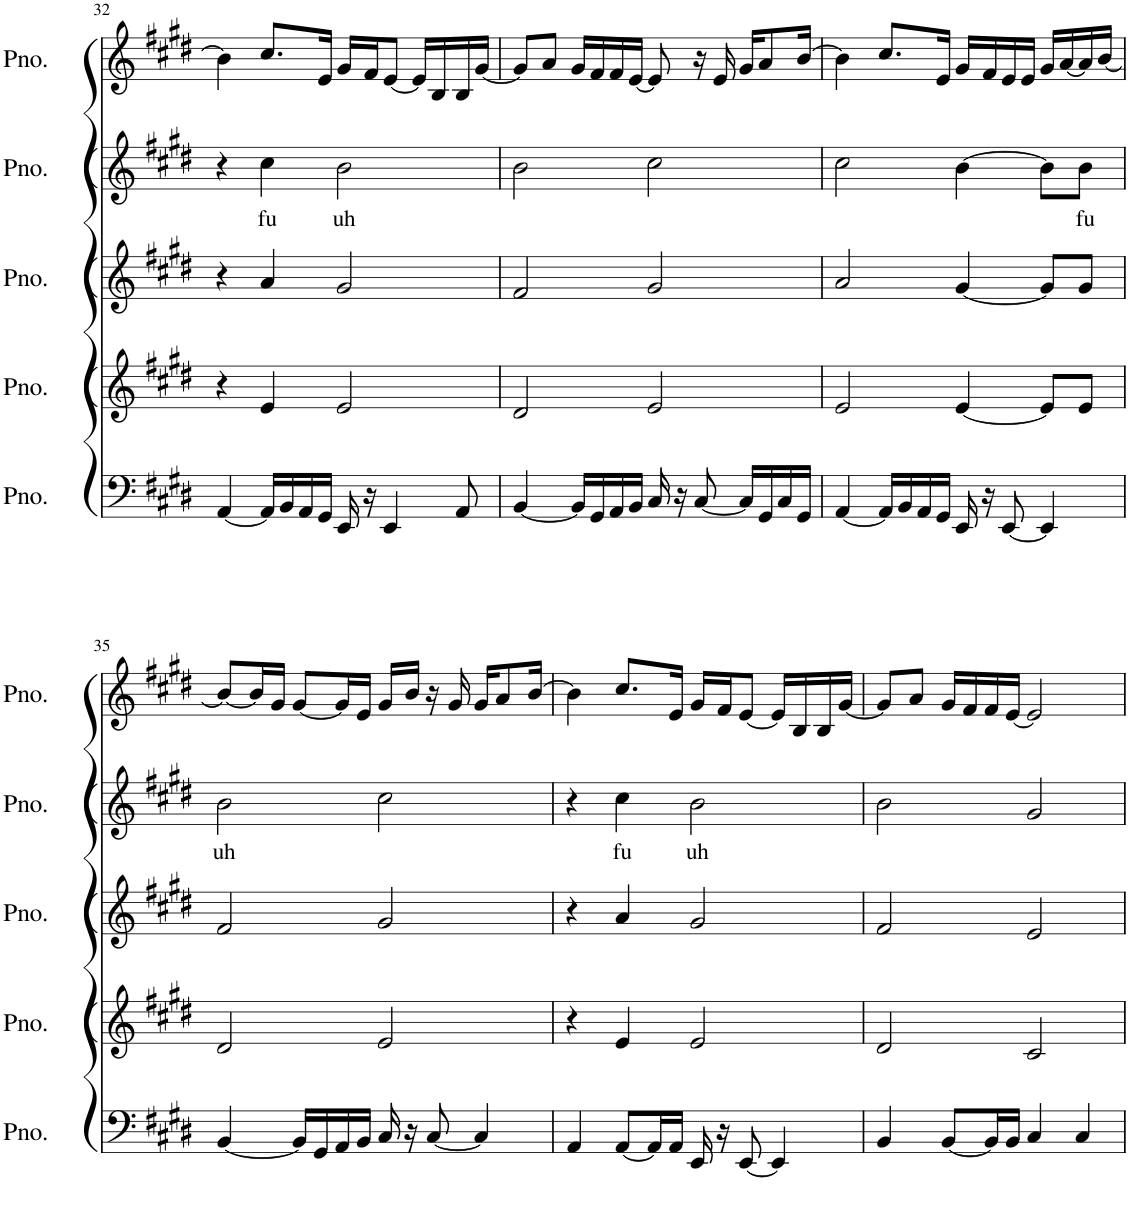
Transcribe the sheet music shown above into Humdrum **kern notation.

**kern	**kern	**kern	**kern	**text	**kern
*part5	*part4	*part3	*part2	*part2	*part1
*staff5	*staff4	*staff3	*staff2	*staff2	*staff1
*I"Piano	*I"Piano	*I"Piano	*I"Piano	*	*I"Piano
*I'Pno.	*I'Pno.	*I'Pno.	*I'Pno.	*	*I'Pno.
!!LO:PB:g=z
*clefF4	*clefG2	*clefG2	*clefG2	*	*clefG2
*k[f#c#g#d#]	*k[f#c#g#d#]	*k[f#c#g#d#]	*k[f#c#g#d#]	*	*k[f#c#g#d#]
*M4/4	*M4/4	*M4/4	*M4/4	*	*M4/4
=32	=32	=32	=32	=32	=32
[4AA/	4r	4r	4r	.	4b\]
!	!	!	!	!LO:LY:b	!
16AA/LL]	4e/	4a/	4cc#\	fu	8.cc#/L
16BB/	.	.	.	.	.
16AA/	.	.	.	.	.
16GG#/JJ	.	.	.	.	16e/Jk
!	!	!	!	!LO:LY:b	!
16EE/	2e/	2g#/	2b\	uh	16g#/LL
16r	.	.	.	.	16f#/J
4EE/	.	.	.	.	[8e/J
.	.	.	.	.	16e/LL]
.	.	.	.	.	16B/
8AA/	.	.	.	.	16B/
.	.	.	.	.	[16g#/JJ
=33	=33	=33	=33	=33	=33
[4BB/	2d#/	2f#/	2b\	.	8g#/L]
.	.	.	.	.	8a/J
16BB/LL]	.	.	.	.	16g#/LL
16GG#/	.	.	.	.	16f#/
16AA/	.	.	.	.	16f#/
16BB/JJ	.	.	.	.	[16e/JJ
16C#/	2e/	2g#/	2cc#\	.	8e/]
16r	.	.	.	.	.
[8C#/	.	.	.	.	16r
.	.	.	.	.	16e/
16C#/LL]	.	.	.	.	16g#/KL
16GG#/	.	.	.	.	8a/
16C#/	.	.	.	.	.
16GG#/JJ	.	.	.	.	[16b/Jk
=34	=34	=34	=34	=34	=34
[4AA/	2e/	2a/	2cc#\	.	4b\]
16AA/LL]	.	.	.	.	8.cc#/L
16BB/	.	.	.	.	.
16AA/	.	.	.	.	.
16GG#/JJ	.	.	.	.	16e/Jk
16EE/	[4e/	[4g#/	[4b\	.	16g#/LL
16r	.	.	.	.	16f#/
[8EE/	.	.	.	.	16e/
.	.	.	.	.	16e/JJ
4EE/]	8e/L]	8g#/L]	8b\L]	.	16g#/LL
.	.	.	.	.	[16a/
!	!	!	!	!LO:LY:b	!
.	8e/J	8g#/J	8b\J	fu	16a/]
.	.	.	.	.	[16b/JJ
!!LO:LB:g=z
=35	=35	=35	=35	=35	=35
!	!	!	!	!LO:LY:b	!
[4BB/	2d#/	2f#/	2b\	uh	8b/L_
.	.	.	.	.	16b/L]
.	.	.	.	.	16g#/JJ
16BB/LL]	.	.	.	.	[8g#/L
16GG#/	.	.	.	.	.
16AA/	.	.	.	.	16g#/L]
16BB/JJ	.	.	.	.	16e/JJ
16C#/	2e/	2g#/	2cc#\	.	16g#/LL
16r	.	.	.	.	16b/JJ
[8C#/	.	.	.	.	16r
.	.	.	.	.	16g#/
4C#/]	.	.	.	.	16g#/KL
.	.	.	.	.	8a/
.	.	.	.	.	[16b/Jk
=36	=36	=36	=36	=36	=36
4AA/	4r	4r	4r	.	4b\]
!	!	!	!	!LO:LY:b	!
[8AA/L	4e/	4a/	4cc#\	fu	8.cc#/L
16AA/L]	.	.	.	.	.
16AA/JJ	.	.	.	.	16e/Jk
!	!	!	!	!LO:LY:b	!
16EE/	2e/	2g#/	2b\	uh	16g#/LL
16r	.	.	.	.	16f#/J
[8EE/	.	.	.	.	[8e/J
4EE/]	.	.	.	.	16e/LL]
.	.	.	.	.	16B/
.	.	.	.	.	16B/
.	.	.	.	.	[16g#/JJ
=37	=37	=37	=37	=37	=37
4BB/	2d#/	2f#/	2b\	.	8g#/L]
.	.	.	.	.	8a/J
[8BB/L	.	.	.	.	16g#/LL
.	.	.	.	.	16f#/
16BB/L]	.	.	.	.	16f#/
16BB/JJ	.	.	.	.	[16e/JJ
4C#/	2c#/	2e/	2g#/	.	2e/]
4C#/	.	.	.	.	.
=	=	=	=	=	=
*-	*-	*-	*-	*-	*-
